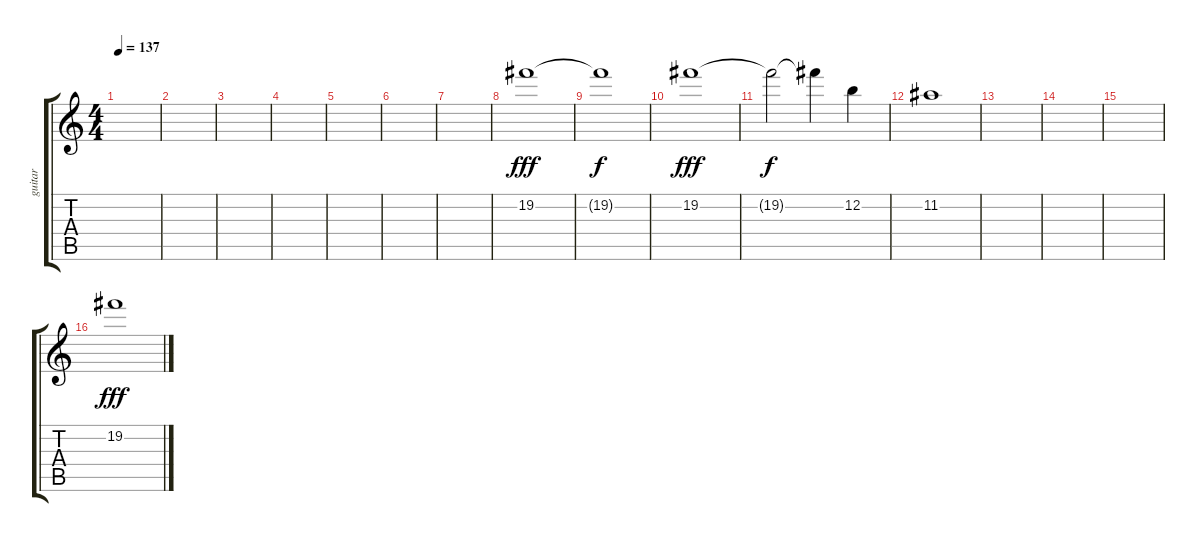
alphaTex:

\track ("guitar" "guitar") {instrument electricguitarclean}
\staff {score tabs}
\tuning (E4 B3 G3 D3 A2 E2) {hide}
\ts (4 4)
\tempo 137
\clef g2
\ks c
|
|
|
|
|
|
|
19.2.1{dy fff} |
19.2{t}.1{dy f} |
19.2.1{dy fff} |
19.2{t}.2{dy f} 19.2{t}.4 12.2.4 |
11.2.1 |
|
|
|
19.2.1{dy fff}
